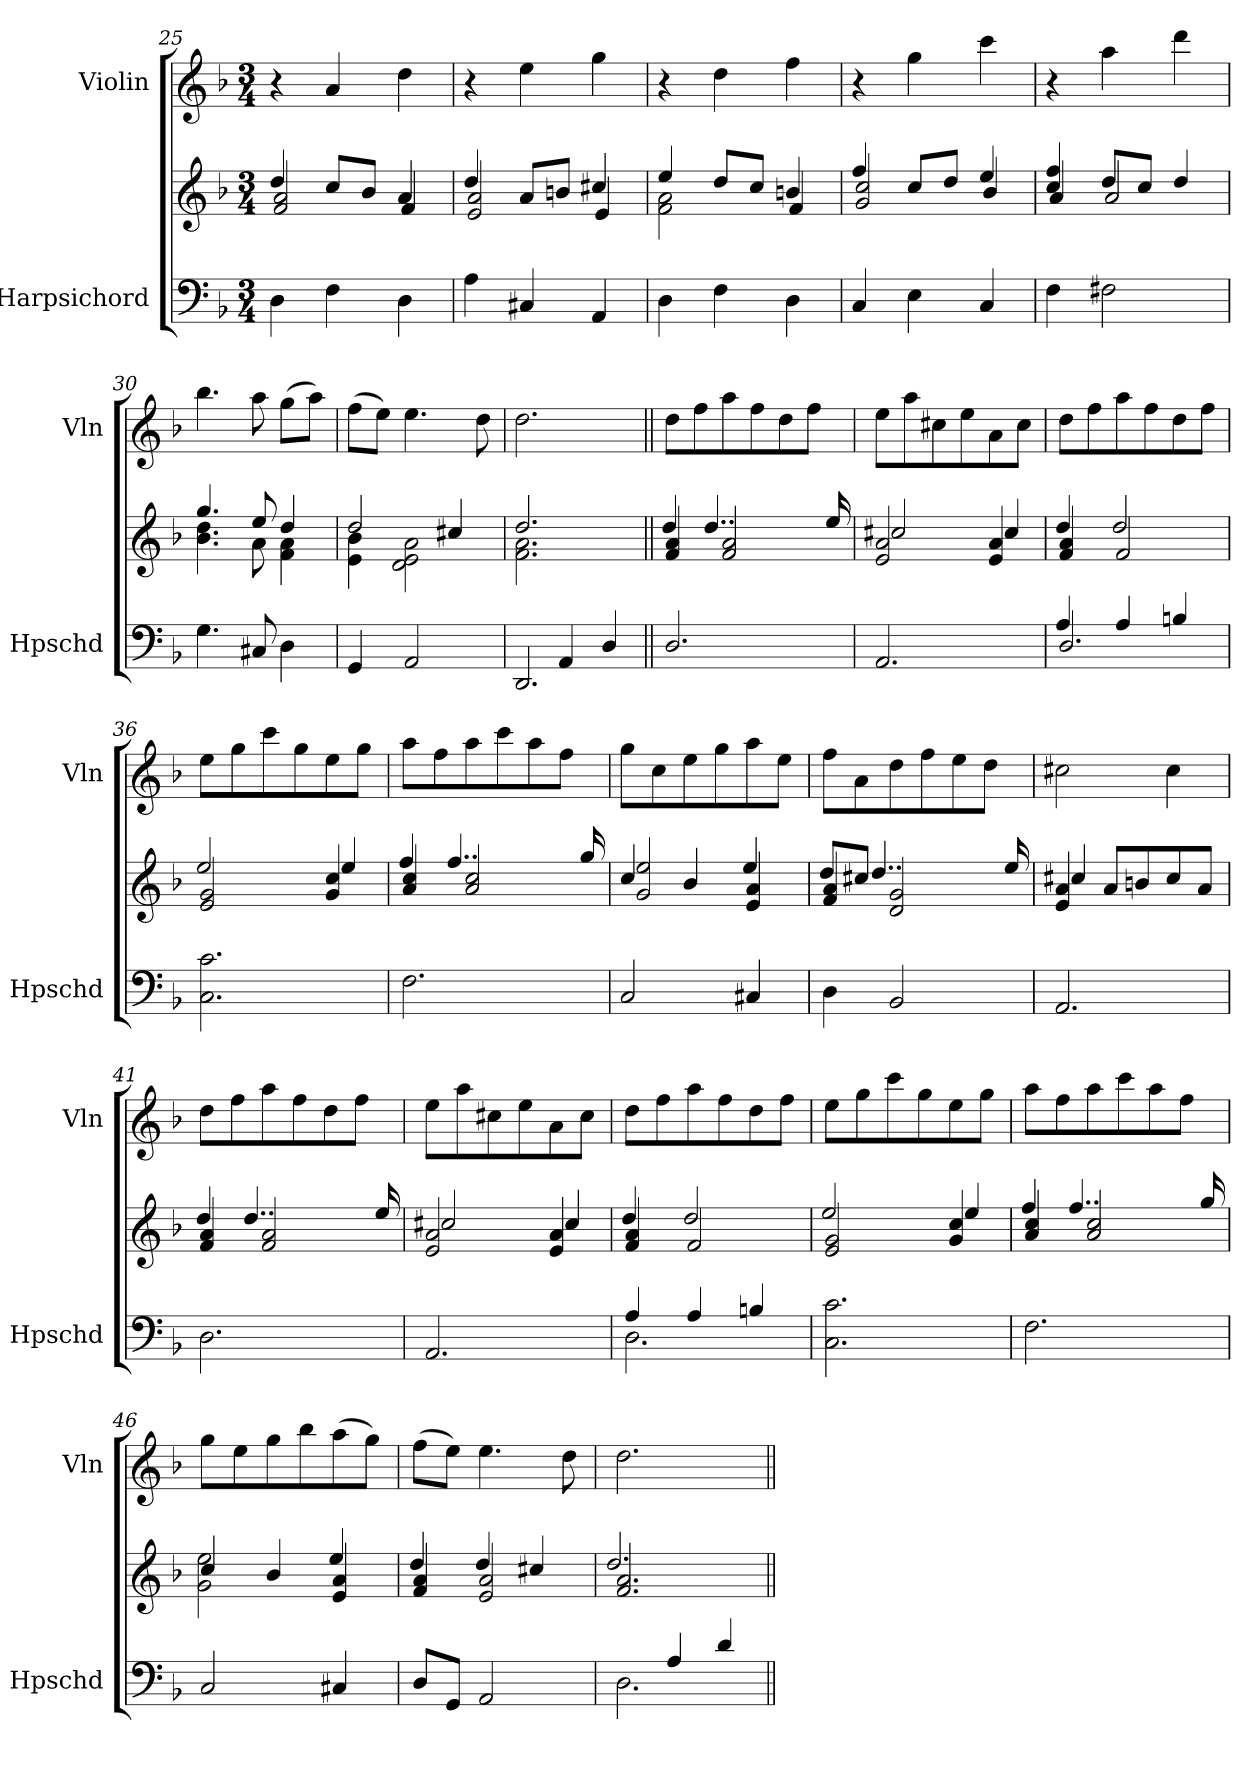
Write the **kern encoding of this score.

**kern	**kern	**kern
*part2	*part2	*part1
*staff3	*staff2	*staff1
*I"Harpsichord	*	*I"Violin
*I'Hpschd	*	*I'Vln
*clefF4	*clefG2	*clefG2
*k[b-]	*k[b-]	*k[b-]
*F:	*F:	*F:
*M3/4	*M3/4	*M3/4
=25	=25	=25
*	*^	*
4D\	4dd/	2f/ 2a/	4r
4F\	8cc/L	.	4a/
.	8b-/J	.	.
4D\	4a/	4f/	4dd\
=26	=26	=26	=26
4A\	4dd/	2e/ 2a/	4r
4C#X/	8a/L	.	4ee\
.	8bn/J	.	.
4AA/	4cc#X/	4e/	4gg\
=27	=27	=27	=27
4D\	4ee/	2f\ 2a\	4r
4F\	8dd/L	.	4dd\
.	8cc/J	.	.
4D\	4bn/	4f/	4ff\
=28	=28	=28	=28
4C/	4ff/	2g/ 2cc/	4r
4E\	8cc/L	.	4gg\
.	8dd/J	.	.
4C/	4ee/	4b-/	4ccc\
=29	=29	=29	=29
4F\	4cc/ 4ff/	4a/	4r
2F#X\	8dd/L	2a/	4aa\
.	8cc/J	.	.
.	4dd/	.	4ddd\
=30	=30	=30	=30
4.G\	4.gg/	4.b-\ 4.dd\	4.bb-\
8C#X/	8ee/	8a\	8aa\
4D\	4dd/	4f\ 4a\	(8gg\L
.	.	.	8aa\J)
=31	=31	=31	=31
4GG/	2dd/	4e\ 4b-\	(8ff\L
.	.	.	8ee\J)
2AA/	.	2d\ 2e\ 2a\	4.ee\
.	4cc#X/	.	.
.	.	.	8dd\
=32	=32	=32	=32
*^	*	*	*
4ryy	2.DD/	2.dd/	2.f\ 2.a\	2.dd\
4AA/	.	.	.	.
4D/	.	.	.	.
*v	*v	*	*	*
!!LO:LB:g=z
=33||	=33||	=33||	=33||
2.D/	4f/ 4a/	4dd/	8dd\L
.	.	.	8ff\
.	2f/ 2a/	4..dd/	8aa\
.	.	.	8ff\
.	.	.	8dd\
.	.	.	8ff\J
.	.	16ee/	.
=34	=34	=34	=34
2.AA/	2e/ 2a/	2cc#X/	8ee\L
.	.	.	8aa\
.	.	.	8cc#X\
.	.	.	8ee\
.	4e/ 4a/	4cc#/	8a\
.	.	.	8cc#\J
=35	=35	=35	=35
*^	*	*	*
2.D/	4A/	4f/ 4a/	4dd/	8dd\L
.	.	.	.	8ff\
.	4A/	2f/	2dd/	8aa\
.	.	.	.	8ff\
.	4Bn/	.	.	8dd\
.	.	.	.	8ff\J
*v	*v	*	*	*
=36	=36	=36	=36
2.C\ 2.c\	2e/ 2g/	2ee/	8ee\L
.	.	.	8gg\
.	.	.	8ccc\
.	.	.	8gg\
.	4g/ 4cc/	4ee/	8ee\
.	.	.	8gg\J
=37	=37	=37	=37
2.F\	4a/ 4cc/	4ff/	8aa\L
.	.	.	8ff\
.	2a/ 2cc/	4..ff/	8aa\
.	.	.	8ccc\
.	.	.	8aa\
.	.	.	8ff\J
.	.	16gg/	.
=38	=38	=38	=38
2C/	4cc/	2g/ 2ee/	8gg\L
.	.	.	8cc\
.	4b-/	.	8ee\
.	.	.	8gg\
4C#X/	4e/ 4a/	4ee/	8aa\
.	.	.	8ee\J
=39	=39	=39	=39
4D\	4f/ 4a/	8dd/L	8ff\L
.	.	8cc#X/J	8a\
2BB-/	2d/ 2g/	4..dd/	8dd\
.	.	.	8ff\
.	.	.	8ee\
.	.	.	8dd\J
.	.	16ee/	.
=40	=40	=40	=40
2.AA/	4e/ 4a/	4cc#X/	2cc#X\
.	8a/L	2ryy	.
.	8bn/	.	.
.	8cc#/	.	4cc#\
.	8a/J	.	.
!!LO:PB:g=z
=41	=41	=41	=41
2.D\	4f/ 4a/	4dd/	8dd\L
.	.	.	8ff\
.	2f/ 2a/	4..dd/	8aa\
.	.	.	8ff\
.	.	.	8dd\
.	.	.	8ff\J
.	.	16ee/	.
=42	=42	=42	=42
2.AA/	2e/ 2a/	2cc#X/	8ee\L
.	.	.	8aa\
.	.	.	8cc#X\
.	.	.	8ee\
.	4e/ 4a/	4cc#/	8a\
.	.	.	8cc#\J
=43	=43	=43	=43
*^	*	*	*
2.D\	4A/	4f/ 4a/	4dd/	8dd\L
.	.	.	.	8ff\
.	4A/	2f/	2dd/	8aa\
.	.	.	.	8ff\
.	4Bn/	.	.	8dd\
.	.	.	.	8ff\J
*v	*v	*	*	*
=44	=44	=44	=44
2.C\ 2.c\	2e/ 2g/	2ee/	8ee\L
.	.	.	8gg\
.	.	.	8ccc\
.	.	.	8gg\
.	4g/ 4cc/	4ee/	8ee\
.	.	.	8gg\J
=45	=45	=45	=45
2.F\	4a/ 4cc/	4ff/	8aa\L
.	.	.	8ff\
.	2a/ 2cc/	4..ff/	8aa\
.	.	.	8ccc\
.	.	.	8aa\
.	.	.	8ff\J
.	.	16gg/	.
=46	=46	=46	=46
2C/	4cc/	2g\ 2ee\	8gg\L
.	.	.	8ee\
.	4b-/	.	8gg\
.	.	.	8bb-\
4C#X/	4e/ 4a/	4ee/	(8aa\
.	.	.	8gg\J)
=47	=47	=47	=47
8D/L	4f/ 4a/	4dd/	(8ff\L
8GG/J	.	.	8ee\J)
2AA/	2e/ 2a/	4dd/	4.ee\
.	.	4cc#X/	.
.	.	.	8dd\
=48	=48	=48	=48
*^	*	*	*
4ryy	2.D\	2.f/ 2.a/	2.dd/	2.dd\
4A/	.	.	.	.
4d/	.	.	.	.
*v	*v	*	*	*
*	*v	*v	*
=||	=||	=||
*-	*-	*-
